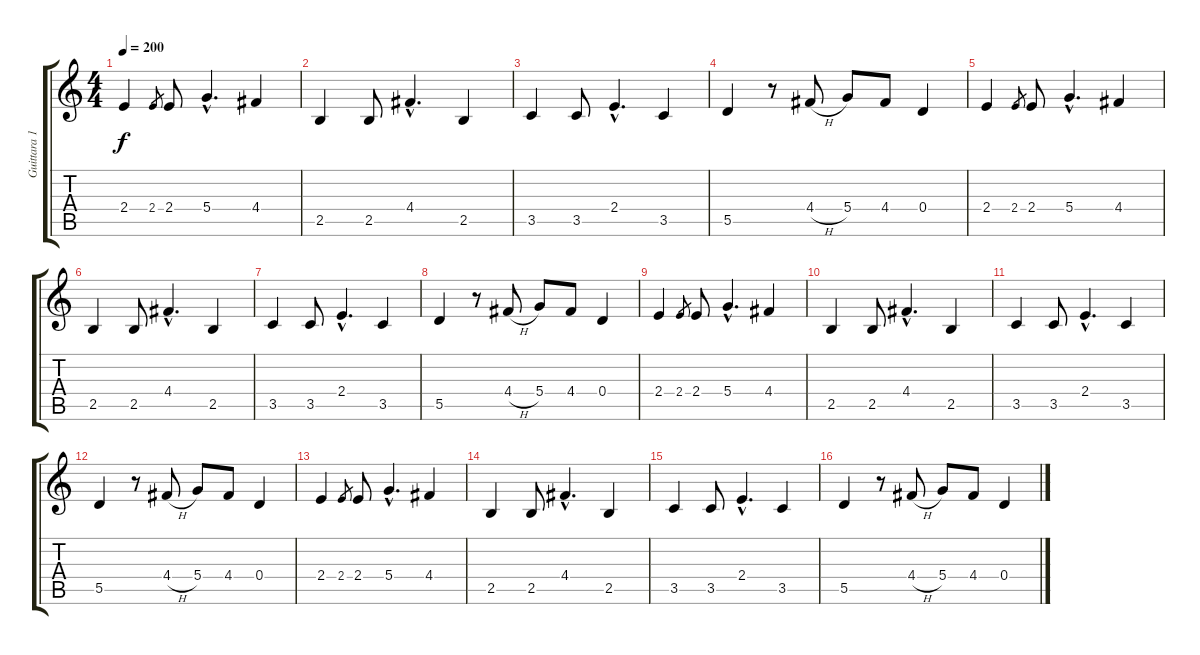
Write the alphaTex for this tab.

\track ("Guittara 1" "Guittara 1") {instrument distortionguitar}
\staff {score tabs}
\tuning (E4 B3 G3 D3 A2 E2) {hide}
\ts (4 4)
\tempo 200
\clef g2
\ks c
2.4.4{dy f instrument distortionguitar} 2.4.8{gr} 2.4.8 5.4{hac}.4{d} 4.4.4 |
2.5.4 2.5.8 4.4{hac}.4{d} 2.5.4 |
3.5.4 3.5.8 2.4{hac}.4{d} 3.5.4 |
5.5.4 r.8 4.4{h}.8 5.4.8 4.4.8 0.4.4 |
2.4.4 2.4.8{gr} 2.4.8 5.4{hac}.4{d} 4.4.4 |
2.5.4 2.5.8 4.4{hac}.4{d} 2.5.4 |
3.5.4 3.5.8 2.4{hac}.4{d} 3.5.4 |
5.5.4 r.8 4.4{h}.8 5.4.8 4.4.8 0.4.4 |
2.4.4 2.4.8{gr} 2.4.8 5.4{hac}.4{d} 4.4.4 |
2.5.4 2.5.8 4.4{hac}.4{d} 2.5.4 |
3.5.4 3.5.8 2.4{hac}.4{d} 3.5.4 |
5.5.4 r.8 4.4{h}.8 5.4.8 4.4.8 0.4.4 |
2.4.4 2.4.8{gr} 2.4.8 5.4{hac}.4{d} 4.4.4 |
2.5.4 2.5.8 4.4{hac}.4{d} 2.5.4 |
3.5.4 3.5.8 2.4{hac}.4{d} 3.5.4 |
5.5.4 r.8 4.4{h}.8 5.4.8 4.4.8 0.4.4
